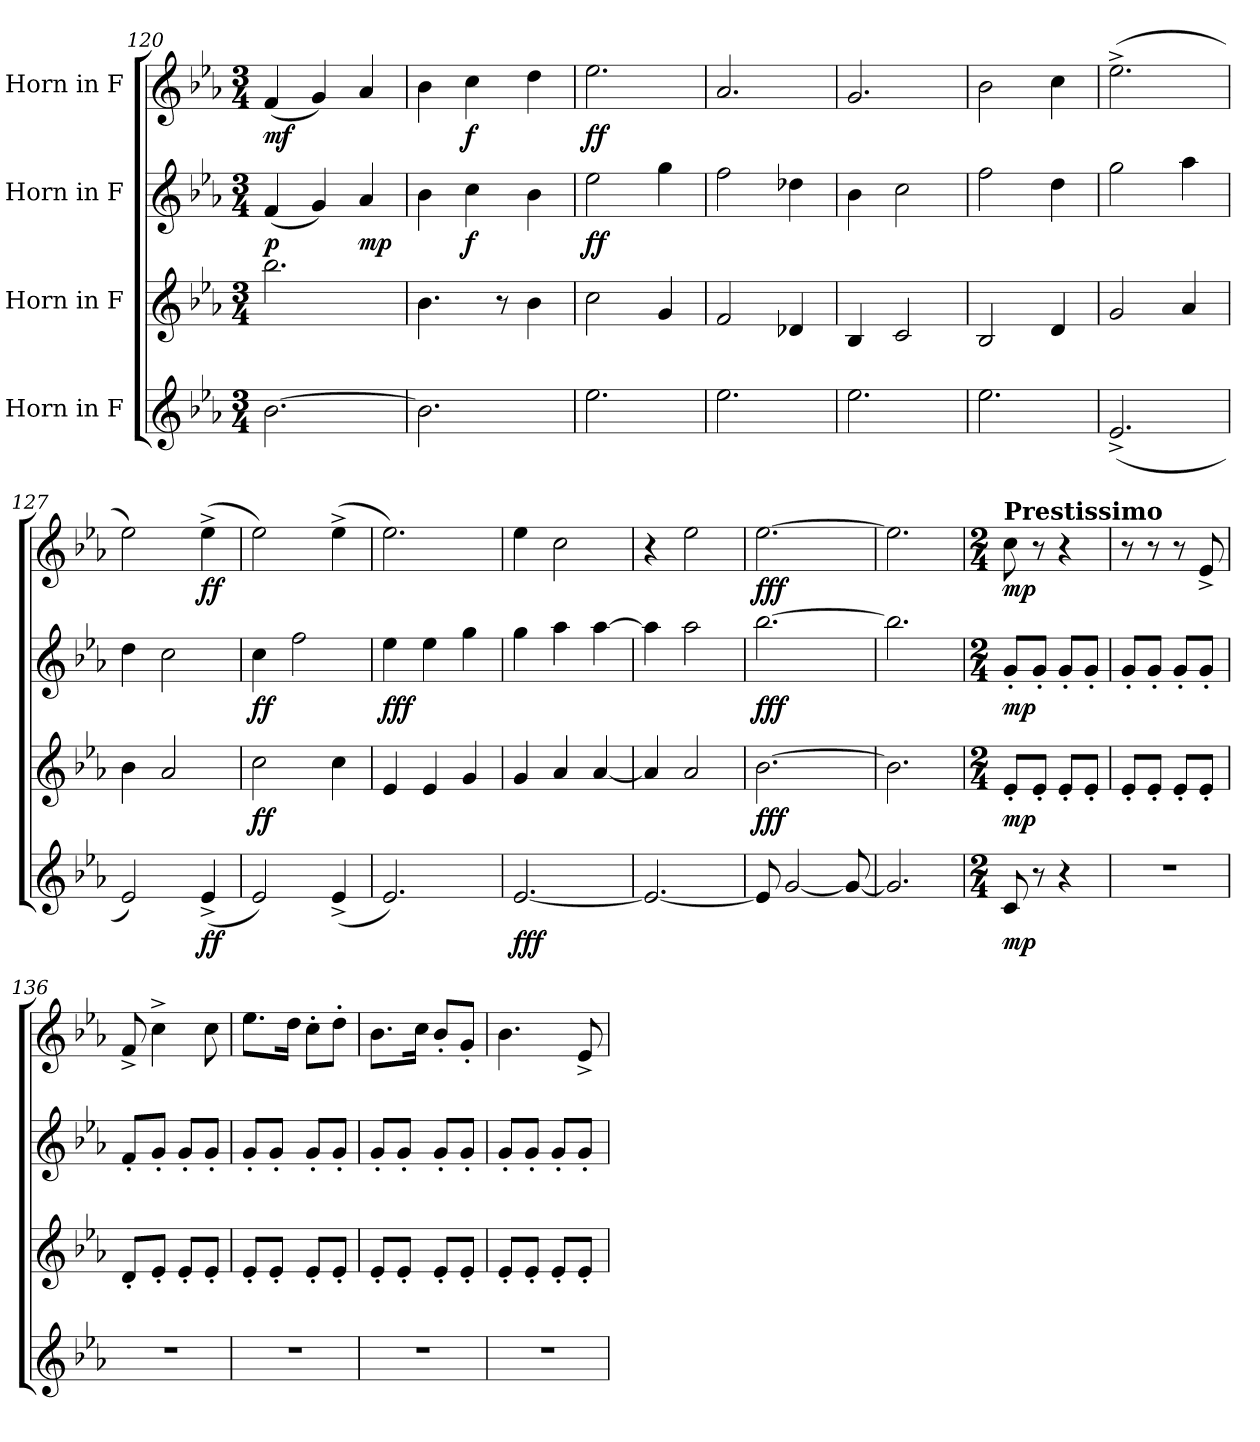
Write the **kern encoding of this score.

**kern	**dynam	**kern	**dynam	**kern	**dynam	**kern	**dynam
*part4	*part4	*part3	*part3	*part2	*part2	*part1	*part1
*staff4	*staff4	*staff3	*staff3	*staff2	*staff2	*staff1	*staff1
*I"Horn in F	*	*I"Horn in F	*	*I"Horn in F	*	*I"Horn in F	*
*clefG2	*	*clefG2	*	*clefG2	*	*clefG2	*
*ITrd4c7	*	*ITrd4c7	*	*ITrd4c7	*	*ITrd4c7	*
*k[b-e-a-d-]	*	*k[b-e-a-d-]	*	*k[b-e-a-d-]	*	*k[b-e-a-d-]	*
*M3/4	*	*M3/4	*	*M3/4	*	*M3/4	*
=120	=120	=120	=120	=120	=120	=120	=120
!	!	!	!	!	!LO:DY:b	!	!LO:DY:b
[2.e-\	.	2.ee-\	.	(4B-/	p	(4B-/	mf
.	.	.	.	4c/)	.	4c/)	.
!	!	!	!	!	!LO:DY:b	!	!
.	.	.	.	4d-/	mp	4d-/	.
=121	=121	=121	=121	=121	=121	=121	=121
2.e-\]	.	4.e-\	.	4e-\	.	4e-\	.
!	!	!	!	!	!LO:DY:b	!	!LO:DY:b
.	.	.	.	4f\	f	4f\	f
.	.	8r	.	.	.	.	.
.	.	4e-\	.	4e-\	.	4g\	.
=122	=122	=122	=122	=122	=122	=122	=122
!	!	!	!	!	!LO:DY:b	!	!LO:DY:b
2.a-\	.	2f\	.	2a-\	ff	2.a-\	ff
.	.	4c/	.	4cc\	.	.	.
=123	=123	=123	=123	=123	=123	=123	=123
2.a-\	.	2B-/	.	2b-\	.	2.d-/	.
.	.	4G-X/	.	4g-X\	.	.	.
=124	=124	=124	=124	=124	=124	=124	=124
2.a-\	.	4E-/	.	4e-\	.	2.c/	.
.	.	2F/	.	2f\	.	.	.
=125	=125	=125	=125	=125	=125	=125	=125
2.a-\	.	2E-/	.	2b-\	.	2e-\	.
.	.	4G/	.	4g\	.	4f\	.
=126	=126	=126	=126	=126	=126	=126	=126
(2.A-^/	.	2c/	.	2cc\	.	(2.a-^\	.
.	.	4d-/	.	4dd-\	.	.	.
=127	=127	=127	=127	=127	=127	=127	=127
2A-/)	.	4e-\	.	4g\	.	2a-\)	.
.	.	2d-/	.	2f\	.	.	.
!	!LO:DY:b	!	!	!	!	!	!LO:DY:b
(4A-^/	ff	.	.	.	.	(4a-^\	ff
!!LO:PB:g=z
=128	=128	=128	=128	=128	=128	=128	=128
!	!	!	!LO:DY:b	!	!LO:DY:b	!	!
2A-/)	.	2f\	ff	4f\	ff	2a-\)	.
.	.	.	.	2b-\	.	.	.
(4A-^/	.	4f\	.	.	.	(4a-^\	.
=129	=129	=129	=129	=129	=129	=129	=129
!	!	!	!	!	!LO:DY:b	!	!
2.A-/)	.	4A-/	.	4a-\	fff	2.a-\)	.
.	.	4A-/	.	4a-\	.	.	.
.	.	4c/	.	4cc\	.	.	.
=130	=130	=130	=130	=130	=130	=130	=130
!	!LO:DY:b	!	!	!	!	!	!
[2.A-/	fff	4c/	.	4cc\	.	4a-\	.
.	.	4d-/	.	4dd-\	.	2f\	.
.	.	[4d-/	.	[4dd-\	.	.	.
=131	=131	=131	=131	=131	=131	=131	=131
2.A-/_	.	4d-/]	.	4dd-\]	.	4r	.
.	.	2d-/	.	2dd-\	.	2a-\	.
=132	=132	=132	=132	=132	=132	=132	=132
!	!	!	!LO:DY:b	!	!LO:DY:b	!	!LO:DY:b
8A-/]	.	[2.e-\	fff	[2.ee-\	fff	[2.a-\	fff
[2c/	.	.	.	.	.	.	.
8c/_	.	.	.	.	.	.	.
=133	=133	=133	=133	=133	=133	=133	=133
2.c/]	.	2.e-\]	.	2.ee-\]	.	2.a-\]	.
=134	=134	=134	=134	=134	=134	=134	=134
*M2/4	*	*M2/4	*	*M2/4	*	*M2/4	*
*	*	*	*	*	*	*MM140	*
!	!	!	!	!	!	!LO:TX:a:B:t=Prestissimo	!
!	!LO:DY:b	!	!LO:DY:b	!	!LO:DY:b	!	!LO:DY:b
8F/	mp	8A-'/L	mp	8c'/L	mp	8f\	mp
8r	.	8A-'/J	.	8c'/J	.	8r	.
4r	.	8A-'/L	.	8c'/L	.	4r	.
.	.	8A-'/J	.	8c'/J	.	.	.
=135	=135	=135	=135	=135	=135	=135	=135
2r	.	8A-'/L	.	8c'/L	.	8r	.
.	.	8A-'/J	.	8c'/J	.	8r	.
.	.	8A-'/L	.	8c'/L	.	8r	.
.	.	8A-'/J	.	8c'/J	.	8A-^/	.
=136	=136	=136	=136	=136	=136	=136	=136
2r	.	8G'/L	.	8B-'/L	.	8B-^/	.
.	.	8A-'/J	.	8c'/J	.	4f^\	.
.	.	8A-'/L	.	8c'/L	.	.	.
.	.	8A-'/J	.	8c'/J	.	8f\	.
!!LO:LB:g=z
=137	=137	=137	=137	=137	=137	=137	=137
2r	.	8A-'/L	.	8c'/L	.	8.a-\L	.
.	.	8A-'/J	.	8c'/J	.	.	.
.	.	.	.	.	.	16g\Jk	.
.	.	8A-'/L	.	8c'/L	.	8f'\L	.
.	.	8A-'/J	.	8c'/J	.	8g'\J	.
=138	=138	=138	=138	=138	=138	=138	=138
2r	.	8A-'/L	.	8c'/L	.	8.e-\L	.
.	.	8A-'/J	.	8c'/J	.	.	.
.	.	.	.	.	.	16f\Jk	.
.	.	8A-'/L	.	8c'/L	.	8e-'/L	.
.	.	8A-'/J	.	8c'/J	.	8c'/J	.
=139	=139	=139	=139	=139	=139	=139	=139
2r	.	8A-'/L	.	8c'/L	.	4.e-\	.
.	.	8A-'/J	.	8c'/J	.	.	.
.	.	8A-'/L	.	8c'/L	.	.	.
.	.	8A-'/J	.	8c'/J	.	8A-^/	.
=	=	=	=	=	=	=	=
*-	*-	*-	*-	*-	*-	*-	*-
